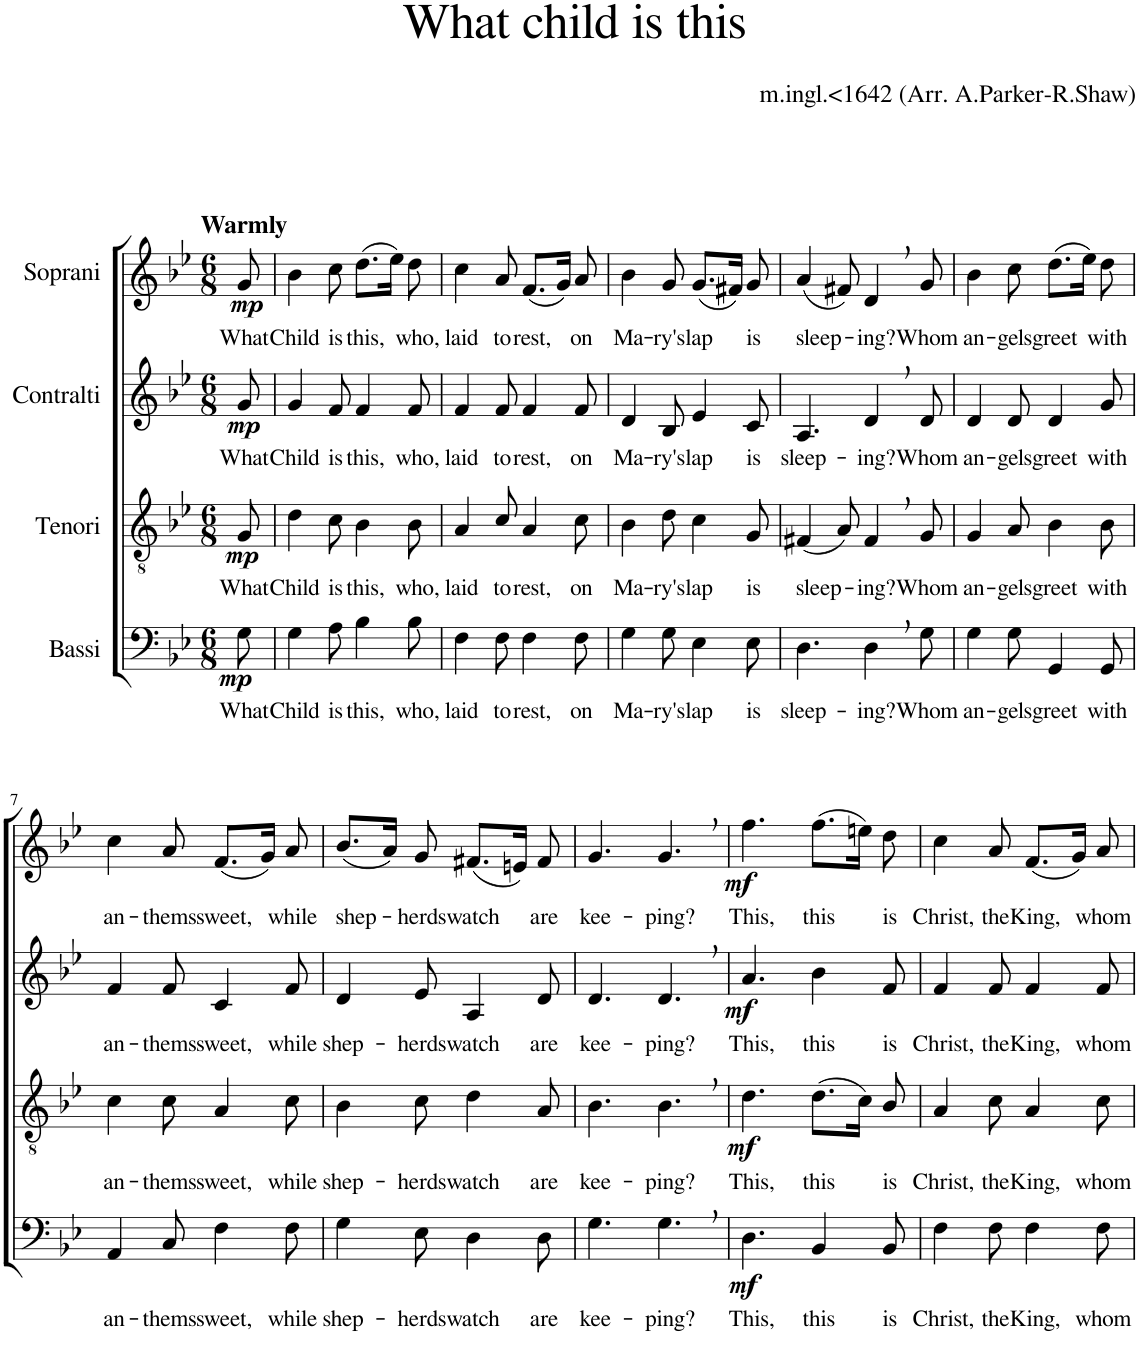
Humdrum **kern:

**kern	**text	**dynam	**kern	**text	**dynam	**kern	**text	**dynam	**kern	**text	**dynam
*part4	*part4	*part4	*part3	*part3	*part3	*part2	*part2	*part2	*part1	*part1	*part1
*staff4	*staff4	*staff4	*staff3	*staff3	*staff3	*staff2	*staff2	*staff2	*staff1	*staff1	*staff1
*I"Bassi	*	*	*I"Tenori	*	*	*I"Contralti	*	*	*I"Soprani	*	*
*clefF4	*	*	*clefGv2	*	*	*clefG2	*	*	*clefG2	*	*
*	*	*	*	*	*	*	*	*	*Trd1c2	*	*
*k[b-e-]	*	*	*k[b-e-]	*	*	*k[b-e-]	*	*	*k[b-e-]	*	*
*B-:	*	*	*B-:	*	*	*B-:	*	*	*B-:	*	*
*M6/8	*	*	*M6/8	*	*	*M6/8	*	*	*M6/8	*	*
=1	=1	=1	=1	=1	=1	=1	=1	=1	=1	=1	=1
!	!	!	!	!	!	!	!	!	!LO:TX:a:B:t=Warmly	!	!
!	!LO:LY:b	!LO:DY:b	!	!LO:LY:b	!LO:DY:b	!	!LO:LY:b	!LO:DY:b	!	!LO:LY:b	!LO:DY:b
8G\	What	mp	8G/	What	mp	8g/	What	mp	8g/	What	mp
=2	=2	=2	=2	=2	=2	=2	=2	=2	=2	=2	=2
!	!LO:LY:b	!	!	!LO:LY:b	!	!	!LO:LY:b	!	!	!LO:LY:b	!
4G\	Child	.	4d\	Child	.	4g/	Child	.	4b-\	Child	.
!	!LO:LY:b	!	!	!LO:LY:b	!	!	!LO:LY:b	!	!	!LO:LY:b	!
8A\	is	.	8c\	is	.	8f/	is	.	8cc\	is	.
!	!LO:LY:b	!	!	!LO:LY:b	!	!	!LO:LY:b	!	!	!LO:LY:b	!
4B-\	this,	.	4B-\	this,	.	4f/	this,	.	(8.dd\L	this,	.
.	.	.	.	.	.	.	.	.	16ee-\Jk)	.	.
!	!LO:LY:b	!	!	!LO:LY:b	!	!	!LO:LY:b	!	!	!LO:LY:b	!
8B-\	who,	.	8B-\	who,	.	8f/	who,	.	8dd\	who,	.
=3	=3	=3	=3	=3	=3	=3	=3	=3	=3	=3	=3
!	!LO:LY:b	!	!	!LO:LY:b	!	!	!LO:LY:b	!	!	!LO:LY:b	!
4F\	laid	.	4A/	laid	.	4f/	laid	.	4cc\	laid	.
!	!LO:LY:b	!	!	!LO:LY:b	!	!	!LO:LY:b	!	!	!LO:LY:b	!
8F\	to	.	8c/	to	.	8f/	to	.	8a/	to	.
!	!LO:LY:b	!	!	!LO:LY:b	!	!	!LO:LY:b	!	!	!LO:LY:b	!
4F\	rest,	.	4A/	rest,	.	4f/	rest,	.	(8.f/L	rest,	.
.	.	.	.	.	.	.	.	.	16g/Jk)	.	.
!	!LO:LY:b	!	!	!LO:LY:b	!	!	!LO:LY:b	!	!	!LO:LY:b	!
8F\	on	.	8c\	on	.	8f/	on	.	8a/	on	.
=4	=4	=4	=4	=4	=4	=4	=4	=4	=4	=4	=4
!	!LO:LY:b	!	!	!LO:LY:b	!	!	!LO:LY:b	!	!	!LO:LY:b	!
4G\	Ma-	.	4B-\	Ma-	.	4d/	Ma-	.	4b-\	Ma-	.
!	!LO:LY:b	!	!	!LO:LY:b	!	!	!LO:LY:b	!	!	!LO:LY:b	!
8G\	-ry's	.	8d\	-ry's	.	8B-/	-ry's	.	8g/	-ry's	.
!	!LO:LY:b	!	!	!LO:LY:b	!	!	!LO:LY:b	!	!	!LO:LY:b	!
4E-\	lap	.	4c\	lap	.	4e-/	lap	.	(8.g/L	lap	.
.	.	.	.	.	.	.	.	.	16f#X/Jk)	.	.
!	!LO:LY:b	!	!	!LO:LY:b	!	!	!LO:LY:b	!	!	!LO:LY:b	!
8E-\	is	.	8G/	is	.	8c/	is	.	8g/	is	.
=5	=5	=5	=5	=5	=5	=5	=5	=5	=5	=5	=5
!	!LO:LY:b	!	!	!LO:LY:b	!	!	!LO:LY:b	!	!	!LO:LY:b	!
4.D\	sleep-	.	(4F#X/	sleep-	.	4.A/	sleep-	.	(4a/	sleep-	.
.	.	.	8A/)	.	.	.	.	.	8f#X/)	.	.
!	!LO:LY:b	!	!	!LO:LY:b	!	!	!LO:LY:b	!	!	!LO:LY:b	!
4D,\	-ing?	.	4F#,/	-ing?	.	4d,/	-ing?	.	4d,/	-ing?	.
!	!LO:LY:b	!	!	!LO:LY:b	!	!	!LO:LY:b	!	!	!LO:LY:b	!
8G\	Whom	.	8G/	Whom	.	8d/	Whom	.	8g/	Whom	.
=6	=6	=6	=6	=6	=6	=6	=6	=6	=6	=6	=6
!	!LO:LY:b	!	!	!LO:LY:b	!	!	!LO:LY:b	!	!	!LO:LY:b	!
4G\	an-	.	4G/	an-	.	4d/	an-	.	4b-\	an-	.
!	!LO:LY:b	!	!	!LO:LY:b	!	!	!LO:LY:b	!	!	!LO:LY:b	!
8G\	-gels	.	8A/	-gels	.	8d/	-gels	.	8cc\	-gels	.
!	!LO:LY:b	!	!	!LO:LY:b	!	!	!LO:LY:b	!	!	!LO:LY:b	!
4GG/	greet	.	4B-\	greet	.	4d/	greet	.	(8.dd\L	greet	.
.	.	.	.	.	.	.	.	.	16ee-\Jk)	.	.
!	!LO:LY:b	!	!	!LO:LY:b	!	!	!LO:LY:b	!	!	!LO:LY:b	!
8GG/	with	.	8B-\	with	.	8g/	with	.	8dd\	with	.
!!LO:LB:g=z
=7	=7	=7	=7	=7	=7	=7	=7	=7	=7	=7	=7
!	!LO:LY:b	!	!	!LO:LY:b	!	!	!LO:LY:b	!	!	!LO:LY:b	!
4AA/	an-	.	4c\	an-	.	4f/	an-	.	4cc\	an-	.
!	!LO:LY:b	!	!	!LO:LY:b	!	!	!LO:LY:b	!	!	!LO:LY:b	!
8C/	-thems	.	8c\	-thems	.	8f/	-thems	.	8a/	-thems	.
!	!LO:LY:b	!	!	!LO:LY:b	!	!	!LO:LY:b	!	!	!LO:LY:b	!
4F\	sweet,	.	4A/	sweet,	.	4c/	sweet,	.	(8.f/L	sweet,	.
.	.	.	.	.	.	.	.	.	16g/Jk)	.	.
!	!LO:LY:b	!	!	!LO:LY:b	!	!	!LO:LY:b	!	!	!LO:LY:b	!
8F\	while	.	8c\	while	.	8f/	while	.	8a/	while	.
=8	=8	=8	=8	=8	=8	=8	=8	=8	=8	=8	=8
!	!LO:LY:b	!	!	!LO:LY:b	!	!	!LO:LY:b	!	!	!LO:LY:b	!
4G\	shep-	.	4B-\	shep-	.	4d/	shep-	.	(8.b-/L	shep-	.
.	.	.	.	.	.	.	.	.	16a/Jk)	.	.
!	!LO:LY:b	!	!	!LO:LY:b	!	!	!LO:LY:b	!	!	!LO:LY:b	!
8E-\	-herds	.	8c\	-herds	.	8e-/	-herds	.	8g/	-herds	.
!	!LO:LY:b	!	!	!LO:LY:b	!	!	!LO:LY:b	!	!	!LO:LY:b	!
4D\	watch	.	4d\	watch	.	4A/	watch	.	(8.f#X/L	watch	.
.	.	.	.	.	.	.	.	.	16en/Jk)	.	.
!	!LO:LY:b	!	!	!LO:LY:b	!	!	!LO:LY:b	!	!	!LO:LY:b	!
8D\	are	.	8A/	are	.	8d/	are	.	8f#/	are	.
=9	=9	=9	=9	=9	=9	=9	=9	=9	=9	=9	=9
!	!LO:LY:b	!	!	!LO:LY:b	!	!	!LO:LY:b	!	!	!LO:LY:b	!
4.G\	kee-	.	4.B-\	kee-	.	4.d/	kee-	.	4.g/	kee-	.
!	!LO:LY:b	!	!	!LO:LY:b	!	!	!LO:LY:b	!	!	!LO:LY:b	!
4.G,\	-ping?	.	4.B-,\	-ping?	.	4.d,/	-ping?	.	4.g,/	-ping?	.
=10	=10	=10	=10	=10	=10	=10	=10	=10	=10	=10	=10
!	!LO:LY:b	!LO:DY:b	!	!LO:LY:b	!LO:DY:b	!	!LO:LY:b	!LO:DY:b	!	!LO:LY:b	!LO:DY:b
4.D\	This,	mf	4.d\	This,	mf	4.a/	This,	mf	4.ff\	This,	mf
!	!LO:LY:b	!	!	!LO:LY:b	!	!	!LO:LY:b	!	!	!LO:LY:b	!
4BB-/	this	.	(8.d\L	this	.	4b-\	this	.	(8.ff\L	this	.
.	.	.	16c\Jk)	.	.	.	.	.	16een\Jk)	.	.
!	!LO:LY:b	!	!	!LO:LY:b	!	!	!LO:LY:b	!	!	!LO:LY:b	!
8BB-/	is	.	8B-/	is	.	8f/	is	.	8dd\	is	.
=11	=11	=11	=11	=11	=11	=11	=11	=11	=11	=11	=11
!	!LO:LY:b	!	!	!LO:LY:b	!	!	!LO:LY:b	!	!	!LO:LY:b	!
4F\	Christ,	.	4A/	Christ,	.	4f/	Christ,	.	4cc\	Christ,	.
!	!LO:LY:b	!	!	!LO:LY:b	!	!	!LO:LY:b	!	!	!LO:LY:b	!
8F\	the	.	8c\	the	.	8f/	the	.	8a/	the	.
!	!LO:LY:b	!	!	!LO:LY:b	!	!	!LO:LY:b	!	!	!LO:LY:b	!
4F\	King,	.	4A/	King,	.	4f/	King,	.	(8.f/L	King,	.
.	.	.	.	.	.	.	.	.	16g/Jk)	.	.
!	!LO:LY:b	!	!	!LO:LY:b	!	!	!LO:LY:b	!	!	!LO:LY:b	!
8F\	whom	.	8c\	whom	.	8f/	whom	.	8a/	whom	.
=	=	=	=	=	=	=	=	=	=	=	=
*-	*-	*-	*-	*-	*-	*-	*-	*-	*-	*-	*-
